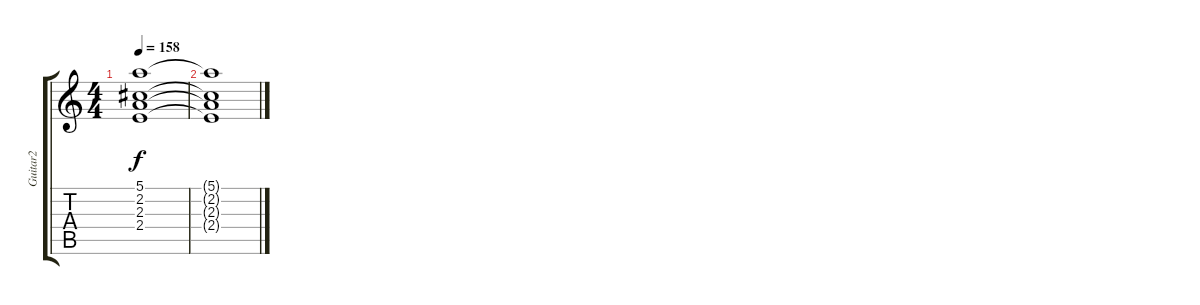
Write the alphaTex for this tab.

\track ("Guitar2" "Guitar2") {instrument electricguitarclean}
\staff {score tabs}
\tuning (E4 B3 G3 D3 A2 D2) {hide}
\ts (4 4)
\tempo 158
\clef g2
\ks c
(5.1 2.2 2.3 2.4).1{dy f} |
(5.1{t} 2.2{t} 2.3{t} 2.4{t}).1
